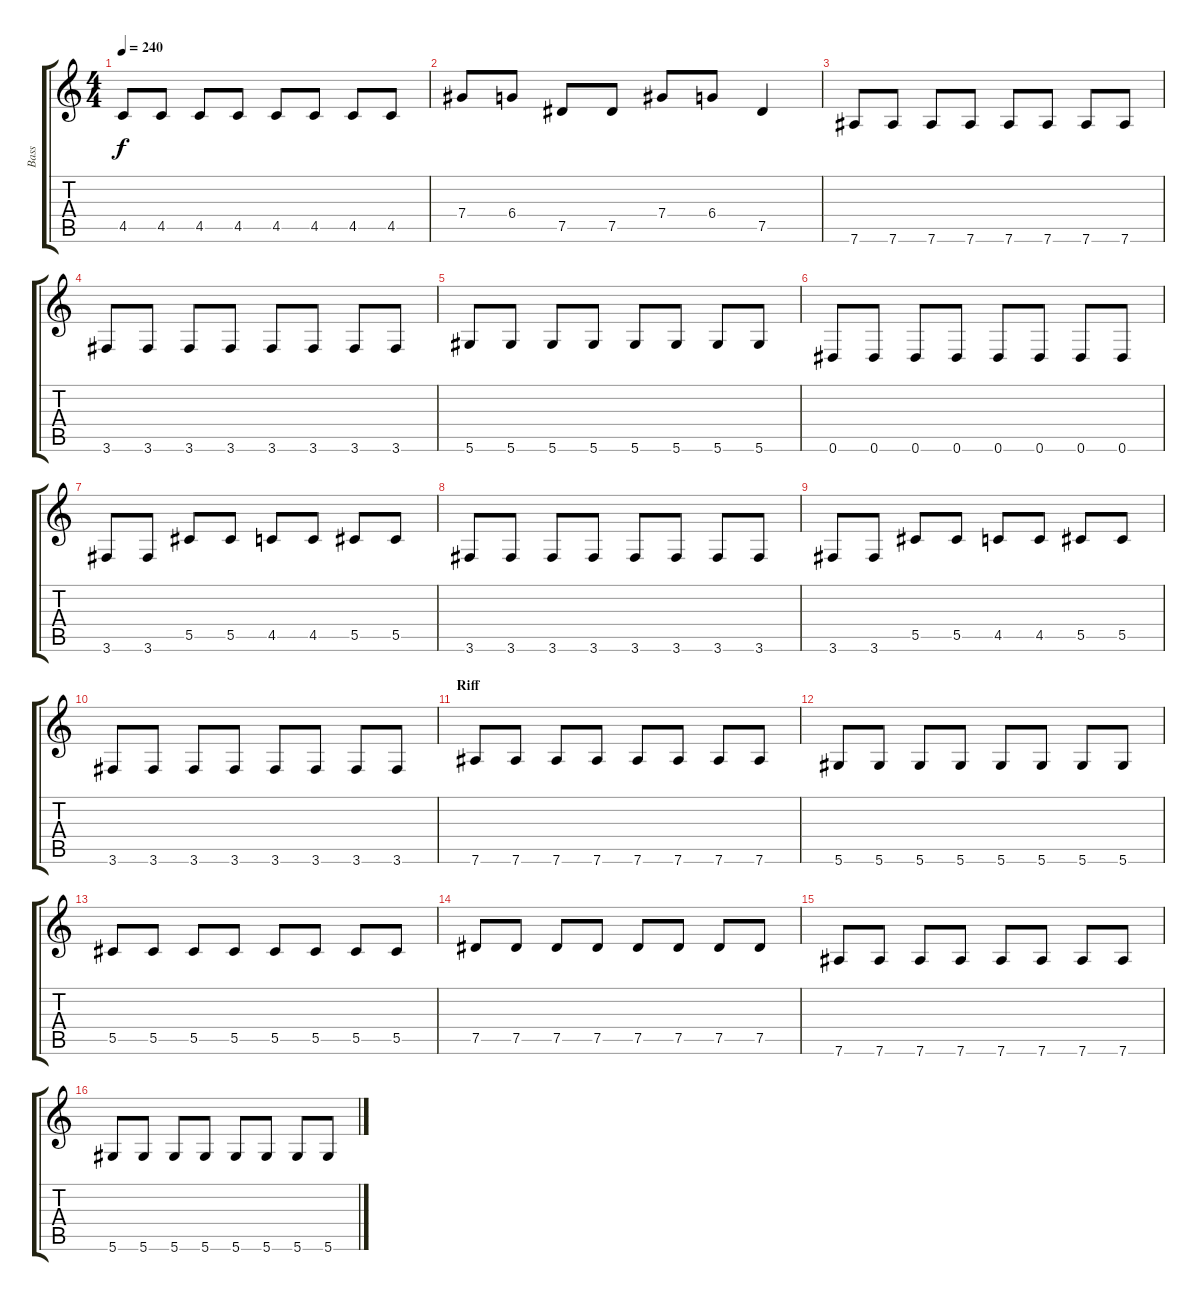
\track ("Bass" "Bass") {instrument electricbasspick}
\staff {score tabs}
\tuning (Eb4 Bb3 Gb3 Db3 Ab2 Eb2) {hide}
\ts (4 4)
\tempo 240
\clef g2
\ks c
4.5.8{dy f} 4.5.8 4.5.8 4.5.8 4.5.8 4.5.8 4.5.8 4.5.8 |
7.4.8 6.4.8 7.5.8 7.5.8 7.4.8 6.4.8 7.5.4 |
7.6.8 7.6.8 7.6.8 7.6.8 7.6.8 7.6.8 7.6.8 7.6.8 |
3.6.8 3.6.8 3.6.8 3.6.8 3.6.8 3.6.8 3.6.8 3.6.8 |
5.6.8 5.6.8 5.6.8 5.6.8 5.6.8 5.6.8 5.6.8 5.6.8 |
0.6.8 0.6.8 0.6.8 0.6.8 0.6.8 0.6.8 0.6.8 0.6.8 |
3.6.8 3.6.8 5.5.8 5.5.8 4.5.8 4.5.8 5.5.8 5.5.8 |
3.6.8 3.6.8 3.6.8 3.6.8 3.6.8 3.6.8 3.6.8 3.6.8 |
3.6.8 3.6.8 5.5.8 5.5.8 4.5.8 4.5.8 5.5.8 5.5.8 |
3.6.8 3.6.8 3.6.8 3.6.8 3.6.8 3.6.8 3.6.8 3.6.8 |
\section ("" "Riff")
7.6.8 7.6.8 7.6.8 7.6.8 7.6.8 7.6.8 7.6.8 7.6.8 |
5.6.8 5.6.8 5.6.8 5.6.8 5.6.8 5.6.8 5.6.8 5.6.8 |
5.5.8 5.5.8 5.5.8 5.5.8 5.5.8 5.5.8 5.5.8 5.5.8 |
7.5.8 7.5.8 7.5.8 7.5.8 7.5.8 7.5.8 7.5.8 7.5.8 |
7.6.8 7.6.8 7.6.8 7.6.8 7.6.8 7.6.8 7.6.8 7.6.8 |
5.6.8 5.6.8 5.6.8 5.6.8 5.6.8 5.6.8 5.6.8 5.6.8
